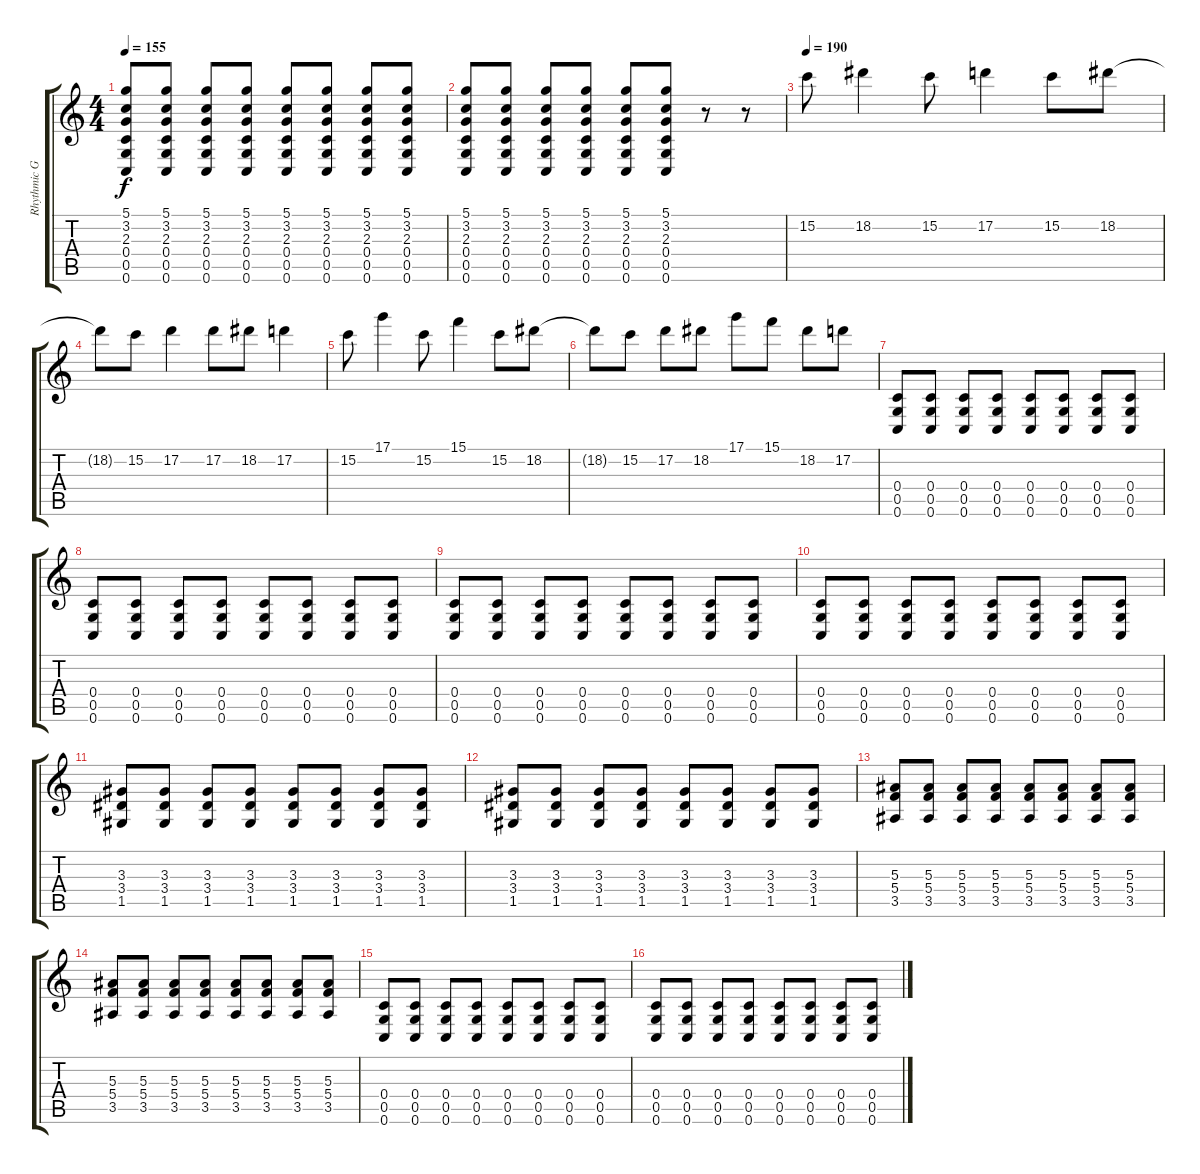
\track ("Rhythmic Guitar" "Rhythmic G") {instrument distortionguitar}
\staff {score tabs}
\tuning (D4 A3 F3 C3 G2 C2) {hide}
\ts (4 4)
\tempo 155
\clef g2
\ks c
(5.1 3.2 2.3 0.4 0.5 0.6).8{dy f} (5.1 3.2 2.3 0.4 0.5 0.6).8 (5.1 3.2 2.3 0.4 0.5 0.6).8 (5.1 3.2 2.3 0.4 0.5 0.6).8 (5.1 3.2 2.3 0.4 0.5 0.6).8 (5.1 3.2 2.3 0.4 0.5 0.6).8 (5.1 3.2 2.3 0.4 0.5 0.6).8 (5.1 3.2 2.3 0.4 0.5 0.6).8 |
(5.1 3.2 2.3 0.4 0.5 0.6).8 (5.1 3.2 2.3 0.4 0.5 0.6).8 (5.1 3.2 2.3 0.4 0.5 0.6).8 (5.1 3.2 2.3 0.4 0.5 0.6).8 (5.1 3.2 2.3 0.4 0.5 0.6).8 (5.1 3.2 2.3 0.4 0.5 0.6).8 r.8 r.8 |
\tempo 190
15.2.8{instrument electricguitarclean} 18.2.4 15.2.8 17.2.4 15.2.8 18.2.8 |
18.2{t}.8 15.2.8 17.2.4 17.2.8 18.2.8 17.2.4 |
15.2.8 17.1.4 15.2.8 15.1.4 15.2.8 18.2.8 |
18.2{t}.8 15.2.8 17.2.8 18.2.8 17.1.8 15.1.8 18.2.8 17.2.8 |
(0.4 0.5 0.6).8{instrument distortionguitar} (0.4 0.5 0.6).8 (0.4 0.5 0.6).8 (0.4 0.5 0.6).8 (0.4 0.5 0.6).8 (0.4 0.5 0.6).8 (0.4 0.5 0.6).8 (0.4 0.5 0.6).8 |
(0.4 0.5 0.6).8 (0.4 0.5 0.6).8 (0.4 0.5 0.6).8 (0.4 0.5 0.6).8 (0.4 0.5 0.6).8 (0.4 0.5 0.6).8 (0.4 0.5 0.6).8 (0.4 0.5 0.6).8 |
(0.4 0.5 0.6).8 (0.4 0.5 0.6).8 (0.4 0.5 0.6).8 (0.4 0.5 0.6).8 (0.4 0.5 0.6).8 (0.4 0.5 0.6).8 (0.4 0.5 0.6).8 (0.4 0.5 0.6).8 |
(0.4 0.5 0.6).8 (0.4 0.5 0.6).8 (0.4 0.5 0.6).8 (0.4 0.5 0.6).8 (0.4 0.5 0.6).8 (0.4 0.5 0.6).8 (0.4 0.5 0.6).8 (0.4 0.5 0.6).8 |
(3.3 3.4 1.5).8 (3.3 3.4 1.5).8 (3.3 3.4 1.5).8 (3.3 3.4 1.5).8 (3.3 3.4 1.5).8 (3.3 3.4 1.5).8 (3.3 3.4 1.5).8 (3.3 3.4 1.5).8 |
(3.3 3.4 1.5).8 (3.3 3.4 1.5).8 (3.3 3.4 1.5).8 (3.3 3.4 1.5).8 (3.3 3.4 1.5).8 (3.3 3.4 1.5).8 (3.3 3.4 1.5).8 (3.3 3.4 1.5).8 |
(5.3 5.4 3.5).8 (5.3 5.4 3.5).8 (5.3 5.4 3.5).8 (5.3 5.4 3.5).8 (5.3 5.4 3.5).8 (5.3 5.4 3.5).8 (5.3 5.4 3.5).8 (5.3 5.4 3.5).8 |
(5.3 5.4 3.5).8 (5.3 5.4 3.5).8 (5.3 5.4 3.5).8 (5.3 5.4 3.5).8 (5.3 5.4 3.5).8 (5.3 5.4 3.5).8 (5.3 5.4 3.5).8 (5.3 5.4 3.5).8 |
(0.4 0.5 0.6).8 (0.4 0.5 0.6).8 (0.4 0.5 0.6).8 (0.4 0.5 0.6).8 (0.4 0.5 0.6).8 (0.4 0.5 0.6).8 (0.4 0.5 0.6).8 (0.4 0.5 0.6).8 |
(0.4 0.5 0.6).8 (0.4 0.5 0.6).8 (0.4 0.5 0.6).8 (0.4 0.5 0.6).8 (0.4 0.5 0.6).8 (0.4 0.5 0.6).8 (0.4 0.5 0.6).8 (0.4 0.5 0.6).8
